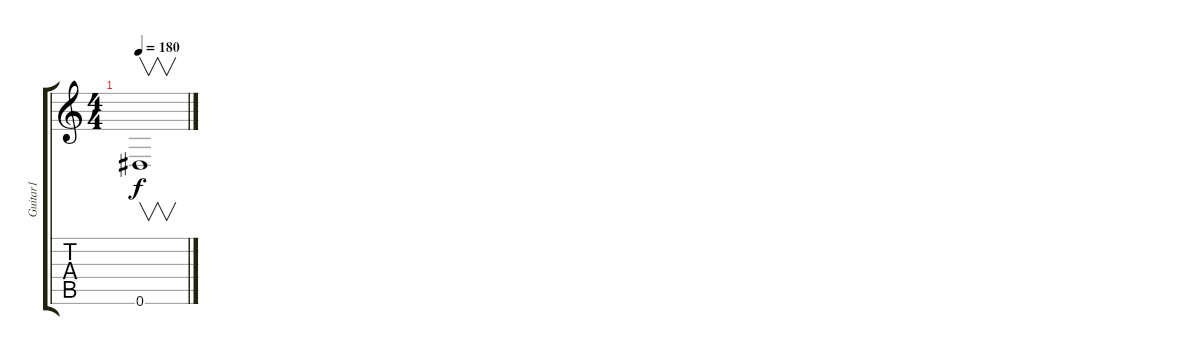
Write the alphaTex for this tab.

\track ("Guitar1" "Guitar1") {instrument distortionguitar}
\staff {score tabs}
\tuning (Eb4 Bb3 Gb3 Db3 Ab2 Eb2) {hide}
\ts (4 4)
\tempo 180
\clef g2
\ks c
0.6.1{v dy f}
